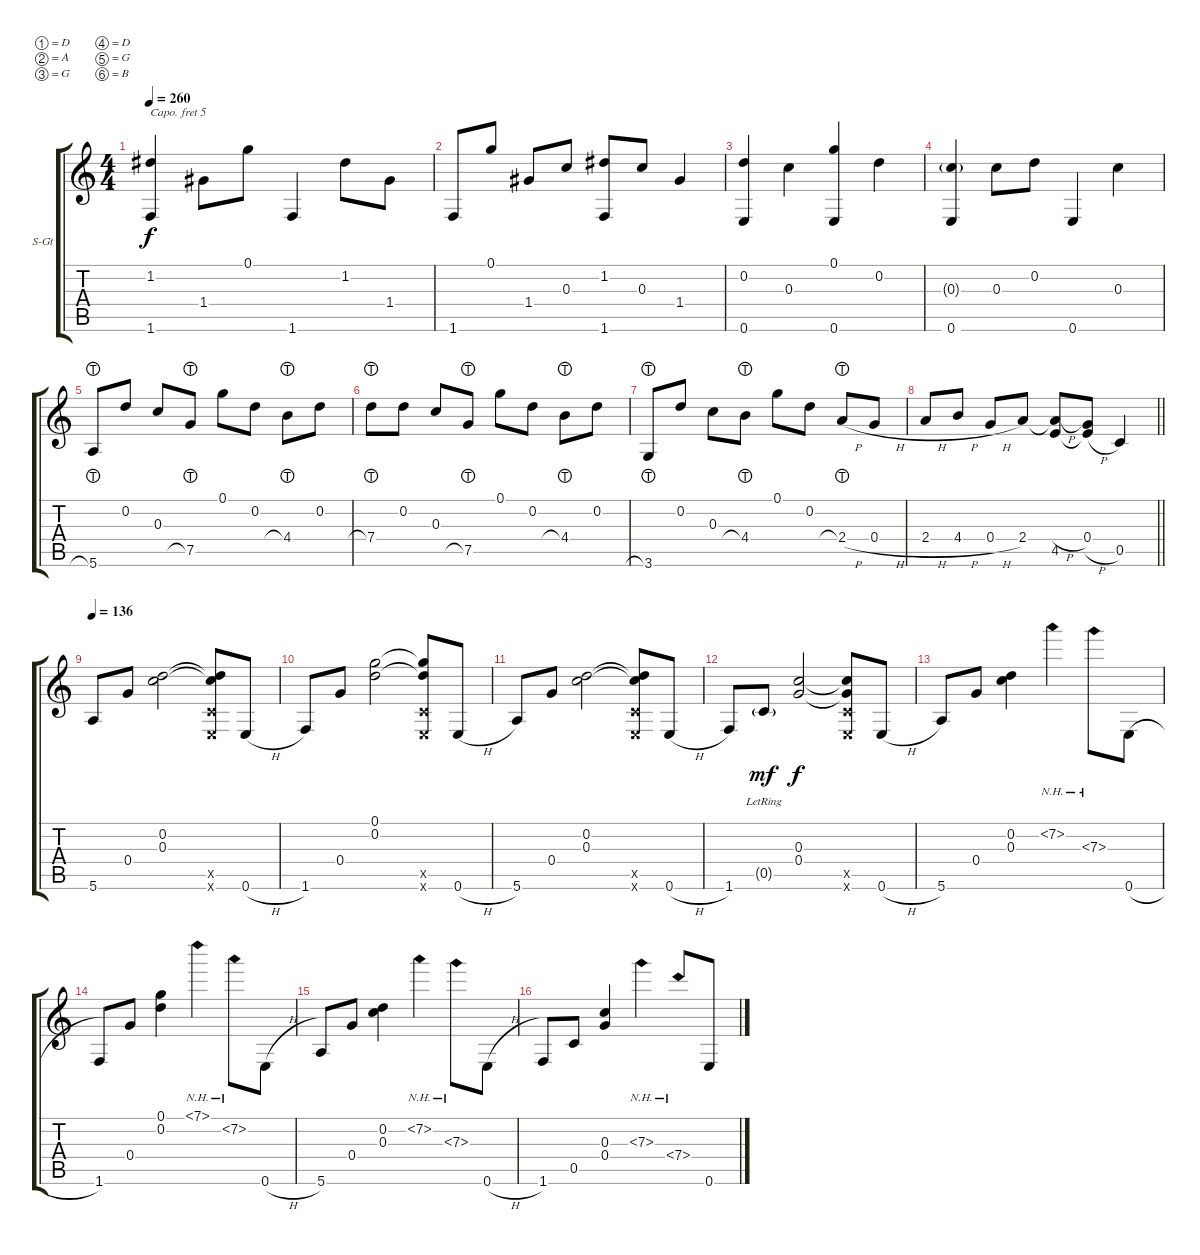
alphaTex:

\bracketExtendMode groupsimilarinstruments
\firstSystemTrackNameOrientation horizontal
\otherSystemsTrackNameOrientation horizontal
\track ("Track 1" "S-Gt") {instrument acousticguitarsteel}
\staff {score tabs}
\capo 5
\tuning (D4 A3 G3 D3 G2 B1)
\ts (4 4)
\tempo 260
\clef g2
\ks c
(1.6 1.2).4{dy f} 1.4.8 0.1.8 1.6.4 1.2.8 1.4.8 |
1.6.8 0.1.8 1.4.8 0.3.8 (1.6 1.2).8 0.3.8 1.4.4 |
(0.6 0.2).4 0.3.4 (0.6 0.1).4 0.2.4 |
(0.6 0.3{g}).4 0.3.8 0.2.8 0.6.4 0.3.4 |
5.6{lht}.8 0.2.8 0.3.8 7.5{lht}.8 0.1.8 0.2.8 4.4{lht}.8 0.2.8 |
7.4{lht}.8 0.2.8 0.3.8 7.5{lht}.8 0.1.8 0.2.8 4.4{lht}.8 0.2.8 |
3.6{lht}.8 0.2.8 0.3.8 4.4{lht}.8 0.1.8 0.2.8 2.4{h lht}.8 0.4{h}.8 |
\barLineRight lightlight
2.4{h}.8 4.4{h}.8 0.4{h}.8 2.4.8 (4.5 2.4{h t}).8 (0.4 4.5{h t}).8 0.5.4 |
\tempo 136
5.6.8 0.4.8 (0.2 0.3).2 (0.2{t} 0.3{t} 0.5{x} 0.6{x}).8 0.6{h}.8 |
1.6.8 0.4.8 (0.1 0.2).2 (0.1{t} 0.2{t} 0.5{x} 0.6{x}).8 0.6{h}.8 |
5.6.8 0.4.8 (0.2 0.3).2 (0.2{t} 0.3{t} 0.5{x} 0.6{x}).8 0.6{h}.8 |
1.6.8 0.5{g lr}.8{dy mf} (0.3 0.4).2{dy f} (0.3{t} 0.4{t} 0.5{x} 0.6{x}).8 0.6{h}.8 |
5.6.8 0.4.8 (0.2 0.3).4 7.2{nh}.4 7.3{nh}.8 0.6{h}.8 |
1.6.8 0.4.8 (0.1 0.2).4 7.1{nh}.4 7.2{nh}.8 0.6{h}.8 |
5.6.8 0.4.8 (0.2 0.3).4 7.2{nh}.4 7.3{nh}.8 0.6{h}.8 |
1.6.8 0.5.8 (0.3 0.4).4 7.3{nh}.4 7.4{nh}.8 0.6{h}.8
